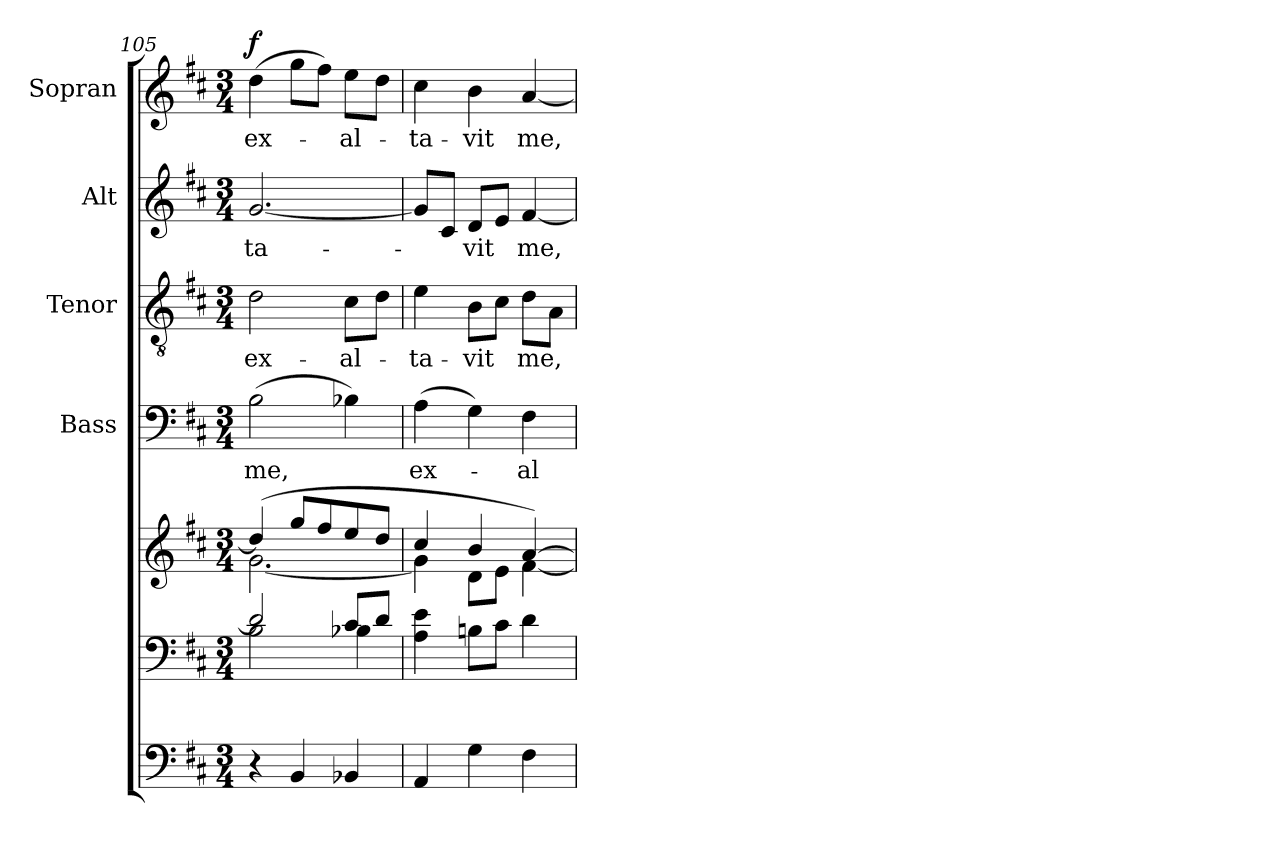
**kern	**kern	**kern	**kern	**text	**kern	**text	**kern	**text	**kern	**text	**dynam
*part6	*part5	*part5	*part4	*part4	*part3	*part3	*part2	*part2	*part1	*part1	*part1
*staff7	*staff6	*staff5	*staff4	*staff4	*staff3	*staff3	*staff2	*staff2	*staff1	*staff1	*staff1
*	*	*	*I"Bass	*	*I"Tenor	*	*I"Alt	*	*I"Sopran	*	*
*	*	*	*I'B.	*	*I'T.	*	*I'A.	*	*I'S.	*	*
!!LO:PB:g=z
*clefF4	*clefF4	*clefG2	*clefF4	*	*clefGv2	*	*clefG2	*	*clefG2	*	*
*k[f#c#]	*k[f#c#]	*k[f#c#]	*k[f#c#]	*	*k[f#c#]	*	*k[f#c#]	*	*k[f#c#]	*	*
*D:	*D:	*D:	*D:	*	*D:	*	*D:	*	*D:	*	*
*M3/4	*M3/4	*M3/4	*M3/4	*	*M3/4	*	*M3/4	*	*M3/4	*	*
=105	=105	=105	=105	=105	=105	=105	=105	=105	=105	=105	=105
*	*^	*^	*	*	*	*	*	*	*	*	*
!	!	!	!	!	!	!LO:LY:b	!	!LO:LY:b	!	!LO:LY:b	!	!LO:LY:b	!LO:DY:a
4r	2d/]	2B\	(4dd/]	[<2.g\	(>2B\	me,	2d\	ex-	[2.g/	-ta-	(>4dd\	ex-	f
4BB/	.	.	8gg/L	.	.	.	.	.	.	.	8gg\L	.	.
.	.	.	8ff#/	.	.	.	.	.	.	.	8ff#\J)	.	.
!	!	!	!	!	!	!	!	!LO:LY:b	!	!	!	!LO:LY:b	!
4BB-X/	8c#/L	4B-X\	8ee/	.	4B-X\)	.	8c#\L	-al-	.	.	8ee\L	-al-	.
.	8d/J	.	8dd/J	.	.	.	8d\J	.	.	.	8dd\J	.	.
*	*v	*v	*	*	*	*	*	*	*	*	*	*	*
=106	=106	=106	=106	=106	=106	=106	=106	=106	=106	=106	=106	=106
!	!	!	!	!	!LO:LY:b	!	!LO:LY:b	!	!	!	!LO:LY:b	!
4AA/	4A\ 4e\	4cc#/	4g\]	(>4A\	ex-	4e\	-ta-	8g/L]	.	4cc#\	-ta-	.
.	.	.	.	.	.	.	.	8c#/J	.	.	.	.
!	!	!	!	!	!	!	!LO:LY:b	!	!LO:LY:b	!	!LO:LY:b	!
4G\	8Bn\L	4b/	8d\L	4G\)	.	8B\L	-vit	8d/L	-vit	4b\	-vit	.
.	8c#\J	.	8e\J	.	.	8c#\J	.	8e/J	.	.	.	.
!	!	!	!	!	!LO:LY:b	!	!LO:LY:b	!	!LO:LY:b	!	!LO:LY:b	!
4F#\	4d\	[>4a/)	[<4f#\	4F#\	-al-	8d\L	me,	[4f#/	me,	[4a/	me,	.
.	.	.	.	.	.	8A\J	.	.	.	.	.	.
*	*	*v	*v	*	*	*	*	*	*	*	*	*
=	=	=	=	=	=	=	=	=	=	=	=
*-	*-	*-	*-	*-	*-	*-	*-	*-	*-	*-	*-
